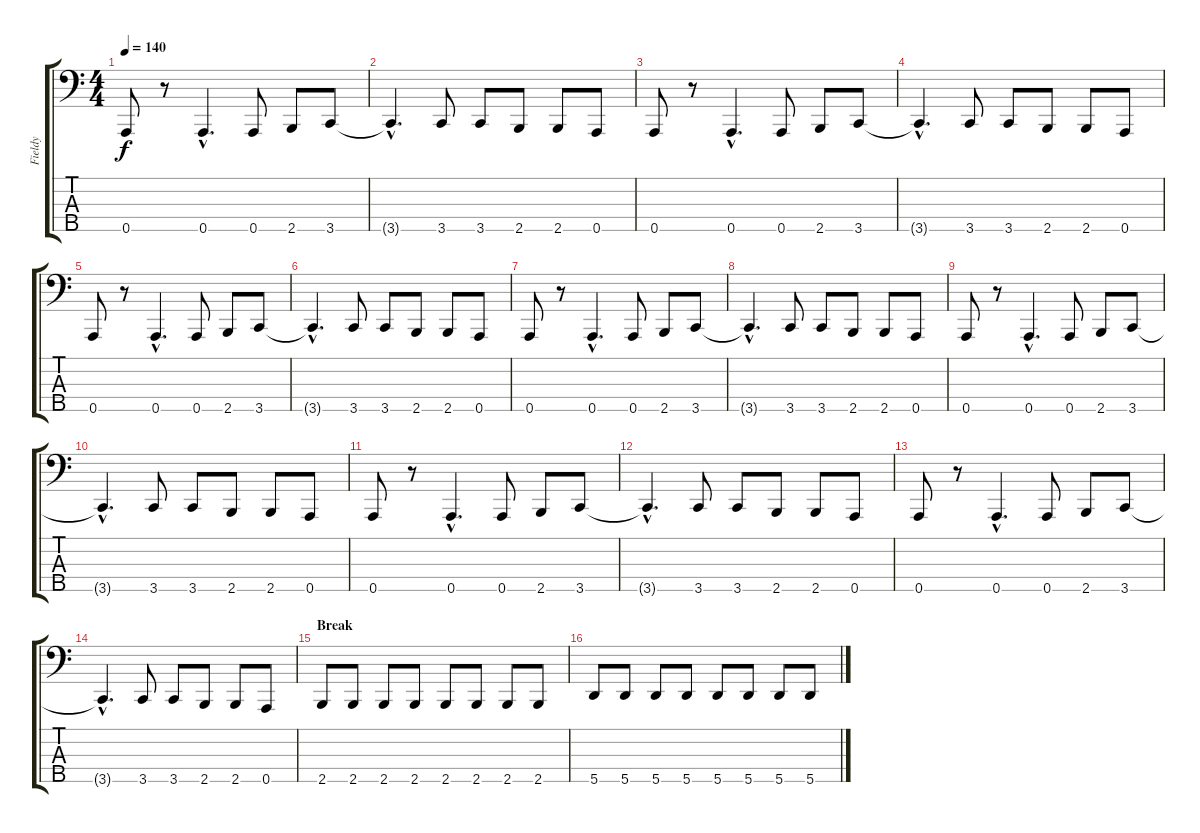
\track ("Fieldy" "Fieldy") {instrument slapbass1}
\staff {score tabs}
\tuning (F2 C2 G1 D1 A0) {hide}
\ts (4 4)
\tempo 140
\clef f4
\ks c
0.5.8{dy f} r.8 0.5{hac}.4{d} 0.5.8 2.5.8 3.5.8 |
3.5{hac t}.4{d} 3.5.8 3.5.8 2.5.8 2.5.8 0.5.8 |
0.5.8 r.8 0.5{hac}.4{d} 0.5.8 2.5.8 3.5.8 |
3.5{hac t}.4{d} 3.5.8 3.5.8 2.5.8 2.5.8 0.5.8 |
0.5.8 r.8 0.5{hac}.4{d} 0.5.8 2.5.8 3.5.8 |
3.5{hac t}.4{d} 3.5.8 3.5.8 2.5.8 2.5.8 0.5.8 |
0.5.8 r.8 0.5{hac}.4{d} 0.5.8 2.5.8 3.5.8 |
3.5{hac t}.4{d} 3.5.8 3.5.8 2.5.8 2.5.8 0.5.8 |
0.5.8 r.8 0.5{hac}.4{d} 0.5.8 2.5.8 3.5.8 |
3.5{hac t}.4{d} 3.5.8 3.5.8 2.5.8 2.5.8 0.5.8 |
0.5.8 r.8 0.5{hac}.4{d} 0.5.8 2.5.8 3.5.8 |
3.5{hac t}.4{d} 3.5.8 3.5.8 2.5.8 2.5.8 0.5.8 |
0.5.8 r.8 0.5{hac}.4{d} 0.5.8 2.5.8 3.5.8 |
3.5{hac t}.4{d} 3.5.8 3.5.8 2.5.8 2.5.8 0.5.8 |
\section ("" "Break")
2.5.8 2.5.8 2.5.8 2.5.8 2.5.8 2.5.8 2.5.8 2.5.8 |
5.5.8 5.5.8 5.5.8 5.5.8 5.5.8 5.5.8 5.5.8 5.5.8
